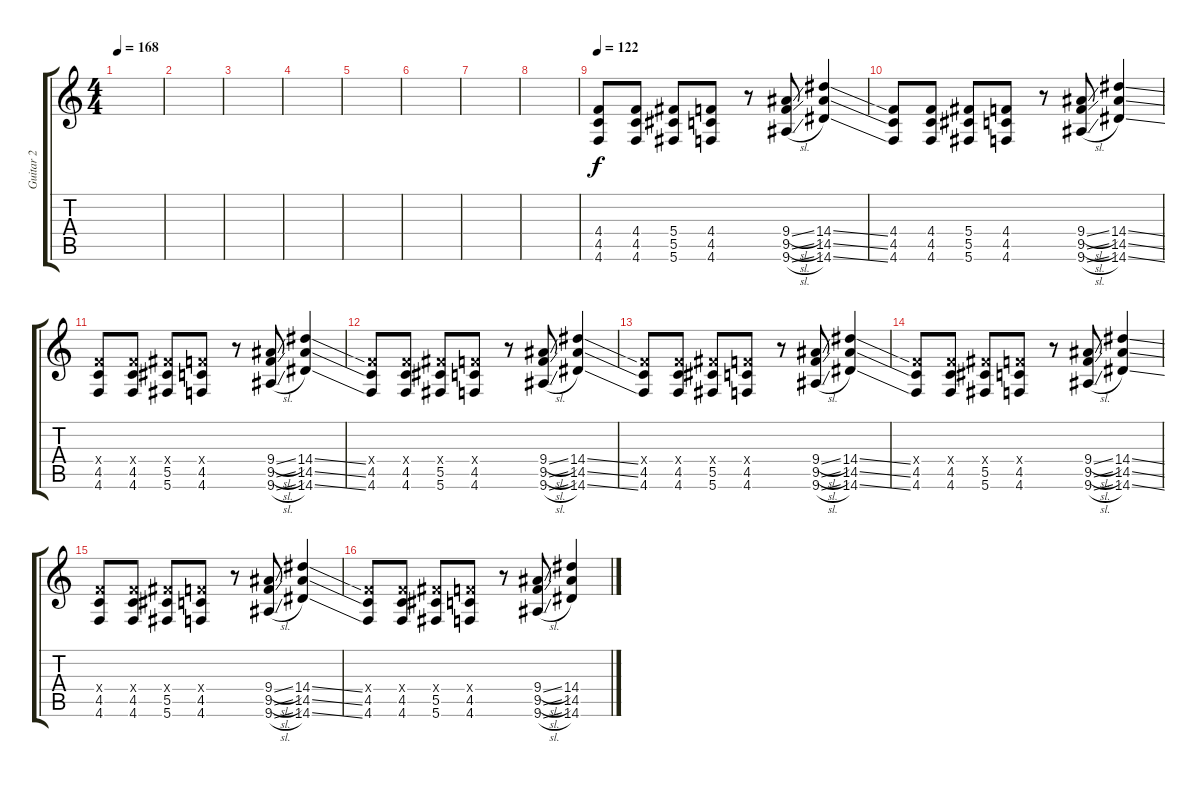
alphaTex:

\track ("Guitar 2" "Guitar 2") {instrument overdrivenguitar}
\staff {score tabs}
\tuning (Eb4 Bb3 Gb3 Db3 Ab2 Db2) {hide}
\ts (4 4)
\tempo 168
\clef g2
\ks c
|
|
|
|
|
|
|
|
\tempo 122
(4.4 4.5 4.6).8 (4.4 4.5 4.6).8 (5.4 5.5 5.6).8 (4.4 4.5 4.6).8 r.8 (9.4{sl} 9.5{sl} 9.6{sl}).8 (14.4{ss} 14.5{ss} 14.6{ss}).4 |
(4.4 4.5 4.6).8 (4.4 4.5 4.6).8 (5.4 5.5 5.6).8 (4.4 4.5 4.6).8 r.8 (9.4{sl} 9.5{sl} 9.6{sl}).8 (14.4{ss} 14.5{ss} 14.6{ss}).4 |
(4.4{x} 4.5 4.6).8 (4.4{x} 4.5 4.6).8 (5.4{x} 5.5 5.6).8 (4.4{x} 4.5 4.6).8 r.8 (9.4{sl} 9.5{sl} 9.6{sl}).8 (14.4{ss} 14.5{ss} 14.6{ss}).4 |
(4.4{x} 4.5 4.6).8 (4.4{x} 4.5 4.6).8 (5.4{x} 5.5 5.6).8 (4.4{x} 4.5 4.6).8 r.8 (9.4{sl} 9.5{sl} 9.6{sl}).8 (14.4{ss} 14.5{ss} 14.6{ss}).4 |
(4.4{x} 4.5 4.6).8 (4.4{x} 4.5 4.6).8 (5.4{x} 5.5 5.6).8 (4.4{x} 4.5 4.6).8 r.8 (9.4{sl} 9.5{sl} 9.6{sl}).8 (14.4{ss} 14.5{ss} 14.6{ss}).4 |
(4.4{x} 4.5 4.6).8 (4.4{x} 4.5 4.6).8 (5.4{x} 5.5 5.6).8 (4.4{x} 4.5 4.6).8 r.8 (9.4{sl} 9.5{sl} 9.6{sl}).8 (14.4{ss} 14.5{ss} 14.6{ss}).4 |
(4.4{x} 4.5 4.6).8 (4.4{x} 4.5 4.6).8 (5.4{x} 5.5 5.6).8 (4.4{x} 4.5 4.6).8 r.8 (9.4{sl} 9.5{sl} 9.6{sl}).8 (14.4{ss} 14.5{ss} 14.6{ss}).4 |
(4.4{x} 4.5 4.6).8 (4.4{x} 4.5 4.6).8 (5.4{x} 5.5 5.6).8 (4.4{x} 4.5 4.6).8 r.8 (9.4{sl} 9.5{sl} 9.6{sl}).8 (14.4{ss} 14.5{ss} 14.6{ss}).4
